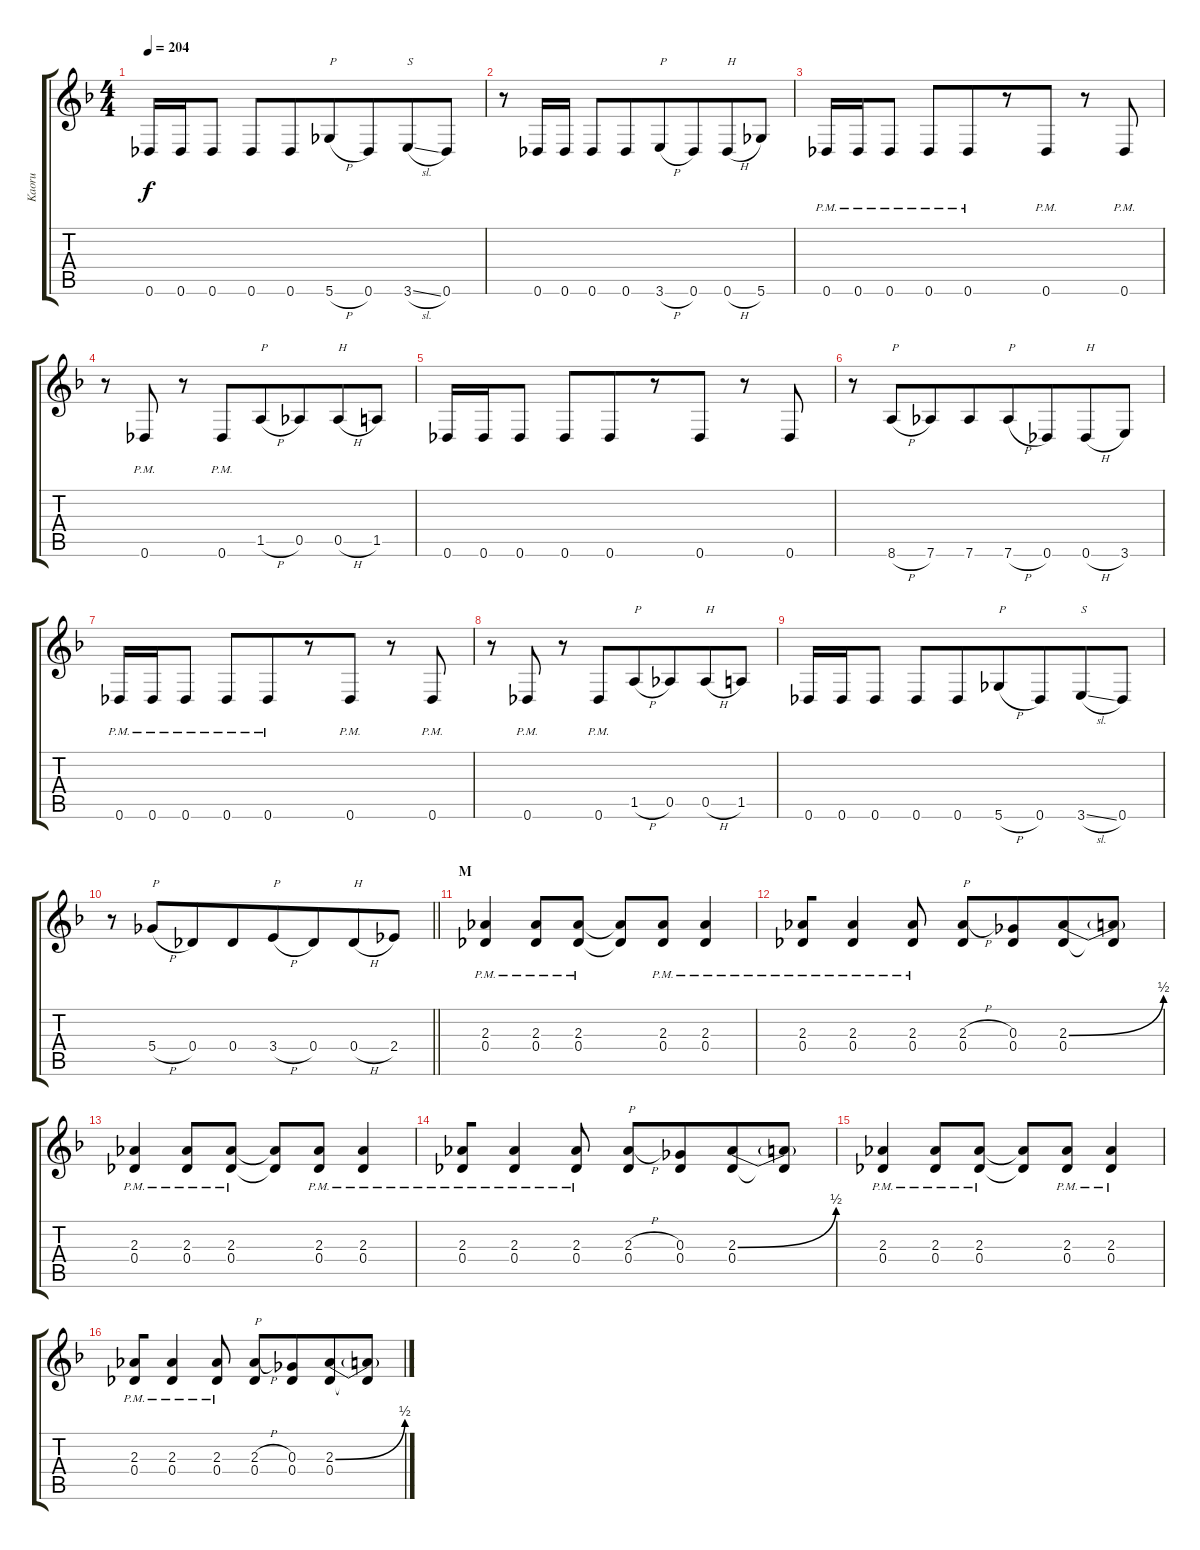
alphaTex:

\track ("Kaoru" "Kaoru") {instrument acousticguitarsteel}
\staff {score tabs}
\tuning (Eb4 Bb3 Gb3 Db3 Ab2 Db2) {hide}
\ts (4 4)
\tempo 204
\clef g2
\ks f
0.6.16{dy f} 0.6.16{beam merge} 0.6.8 0.6.8 0.6.8{beam merge} 5.6{h}.8{txt "P"} 0.6.8{beam merge} 3.6{sl}.8{txt "S"} 0.6.8 |
r.8 0.6.16{beam merge} 0.6.16 0.6.8 0.6.8{beam merge} 3.6{h}.8{txt "P"} 0.6.8{beam merge} 0.6{h}.8{txt "H"} 5.6.8 |
0.6{pm}.16 0.6{pm}.16{beam merge} 0.6{pm}.8 0.6{pm}.8 0.6{pm}.8{beam merge} r.8 0.6{pm}.8 r.8 0.6{pm}.8 |
r.8{beam merge} 0.6{pm}.8 r.8 0.6{pm}.8{beam merge} 1.5{h}.8{txt "P"} 0.5.8{beam merge} 0.5{h}.8{txt "H"} 1.5.8 |
0.6.16 0.6.16{beam merge} 0.6.8 0.6.8 0.6.8{beam merge} r.8 0.6.8 r.8 0.6.8 |
r.8{beam merge} 8.6{h}.8{txt "P" beam merge} 7.6.8 7.6.8{beam merge} 7.6{h}.8{txt "P"} 0.6.8{beam merge} 0.6{h}.8{txt "H"} 3.6.8 |
0.6{pm}.16 0.6{pm}.16{beam merge} 0.6{pm}.8 0.6{pm}.8 0.6{pm}.8{beam merge} r.8 0.6{pm}.8 r.8 0.6{pm}.8 |
r.8{beam merge} 0.6{pm}.8 r.8 0.6{pm}.8{beam merge} 1.5{h}.8{txt "P"} 0.5.8{beam merge} 0.5{h}.8{txt "H"} 1.5.8 |
0.6.16 0.6.16{beam merge} 0.6.8 0.6.8 0.6.8{beam merge} 5.6{h}.8{txt "P"} 0.6.8{beam merge} 3.6{sl}.8{txt "S"} 0.6.8 |
\barLineRight lightlight
r.8{beam merge} 5.4{h}.8{txt "P" beam merge} 0.4.8 0.4.8{beam merge} 3.4{h}.8{txt "P"} 0.4.8{beam merge} 0.4{h}.8{txt "H"} 2.4.8 |
\section ("" "M")
(2.3{pm} 0.4{pm}).4{beam merge} (2.3{pm} 0.4{pm}).8 (2.3{pm} 0.4{pm}).8 (2.3{t} 0.4{t}).8{beam merge} (2.3{pm} 0.4{pm}).8{beam merge} (2.3{pm} 0.4{pm}).4 |
(2.3{pm} 0.4{pm}).8{beam merge} (2.3{pm} 0.4{pm}).4 (2.3{pm} 0.4{pm}).8 (2.3{h} 0.4).8{txt "P" beam merge} (0.3 0.4).8{beam merge} (2.3{be (bend 0 0 60 2)} 0.4).8{beam merge} (2.3{t} 0.4{t}).8 |
(2.3{pm} 0.4{pm}).4{beam merge} (2.3{pm} 0.4{pm}).8 (2.3{pm} 0.4{pm}).8 (2.3{t} 0.4{t}).8{beam merge} (2.3{pm} 0.4{pm}).8{beam merge} (2.3{pm} 0.4{pm}).4 |
(2.3{pm} 0.4{pm}).8{beam merge} (2.3{pm} 0.4{pm}).4 (2.3{pm} 0.4{pm}).8 (2.3{h} 0.4).8{txt "P" beam merge} (0.3 0.4).8{beam merge} (2.3{be (bend 0 0 60 2)} 0.4).8{beam merge} (2.3{t} 0.4{t}).8 |
(2.3{pm} 0.4{pm}).4{beam merge} (2.3{pm} 0.4{pm}).8 (2.3{pm} 0.4{pm}).8 (2.3{t} 0.4{t}).8{beam merge} (2.3{pm} 0.4{pm}).8{beam merge} (2.3{pm} 0.4{pm}).4 |
(2.3{pm} 0.4{pm}).8{beam merge} (2.3{pm} 0.4{pm}).4 (2.3{pm} 0.4{pm}).8 (2.3{h} 0.4).8{txt "P" beam merge} (0.3 0.4).8{beam merge} (2.3{be (bend 0 0 60 2)} 0.4).8{beam merge} (2.3{t} 0.4{t}).8
